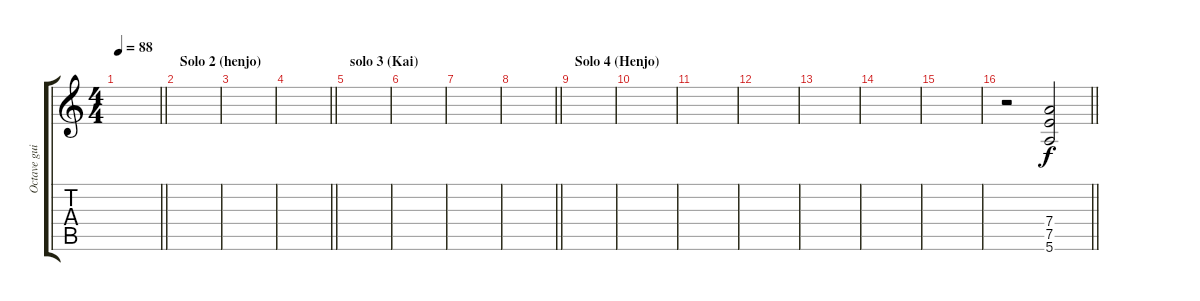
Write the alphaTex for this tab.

\track ("Octave guitar/fills" "Octave gui") {instrument overdrivenguitar}
\staff {score tabs}
\tuning (E4 B3 G3 D3 A2 E2) {hide}
\ts (4 4)
\tempo 88
\clef g2
\barLineRight lightlight
\ks c
|
\section ("" "Solo 2 (henjo)")
|
|
\barLineRight lightlight
|
\section ("" "solo 3 (Kai)")
|
|
|
\barLineRight lightlight
|
\section ("" "Solo 4 (Henjo)")
|
|
|
|
|
|
|
\barLineRight lightlight
r.2 (7.4 7.5 5.6).2
